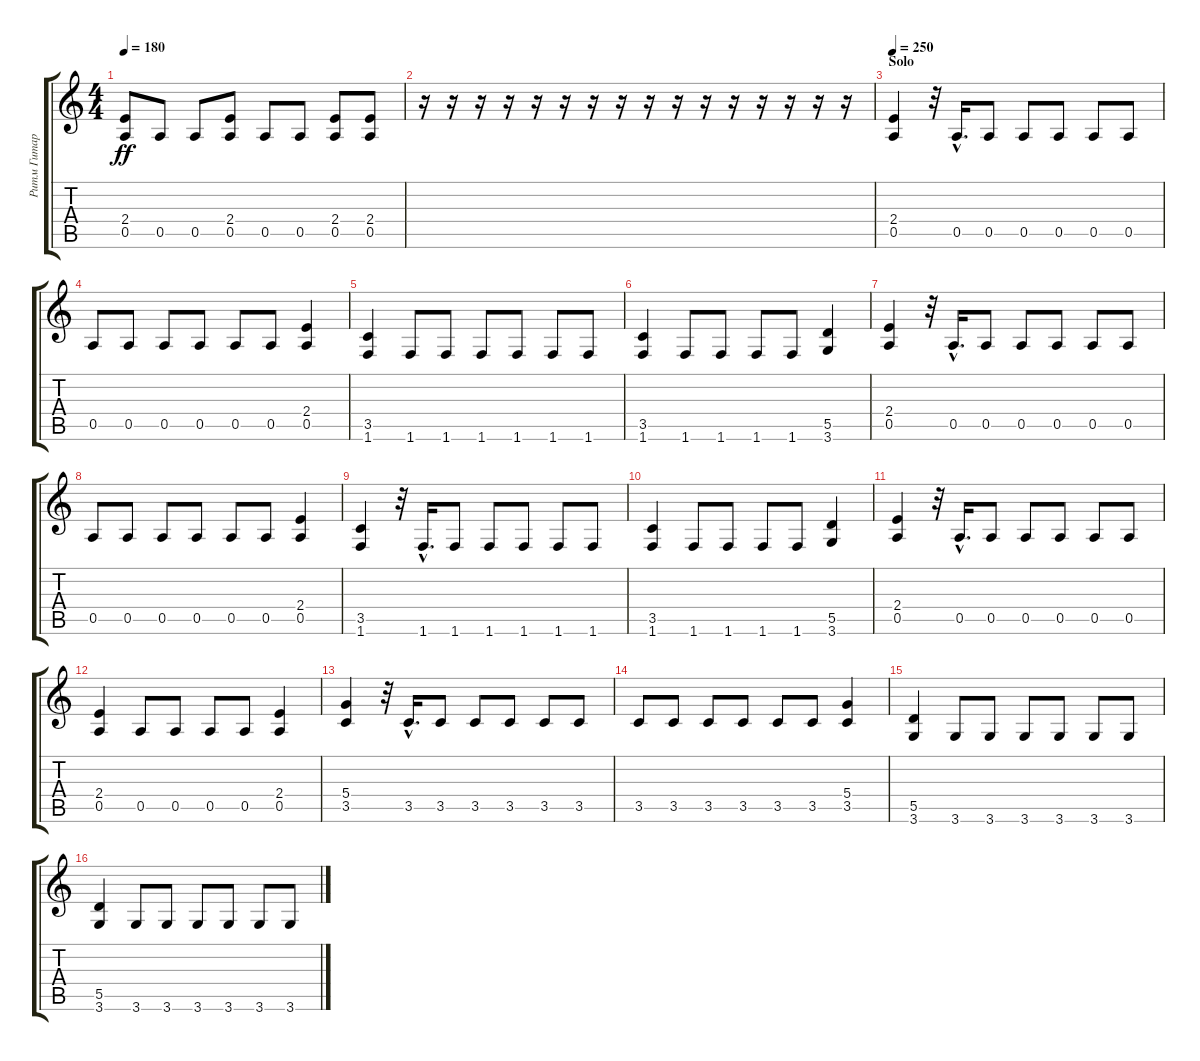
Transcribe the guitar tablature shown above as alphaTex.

\track ("Ритм Гитара" "Ритм Гитар") {instrument distortionguitar}
\staff {score tabs}
\tuning (E4 B3 G3 D3 A2 E2) {hide}
\ts (4 4)
\tempo 180
\clef g2
\ks c
(2.4 0.5).8{dy ff} 0.5.8 0.5.8 (2.4 0.5).8 0.5.8 0.5.8 (2.4 0.5).8 (2.4 0.5).8 |
r.16 r.16 r.16 r.16 r.16 r.16 r.16 r.16 r.16 r.16 r.16 r.16 r.16 r.16 r.16 r.16 |
\section ("" "Solo")
\tempo 250
(2.4 0.5).4 r.32 0.5{hac}.16{d} 0.5.8 0.5.8 0.5.8 0.5.8 0.5.8 |
0.5.8 0.5.8 0.5.8 0.5.8 0.5.8 0.5.8 (2.4 0.5).4 |
(3.5 1.6).4 1.6.8 1.6.8 1.6.8 1.6.8 1.6.8 1.6.8 |
(3.5 1.6).4 1.6.8 1.6.8 1.6.8 1.6.8 (5.5 3.6).4 |
(2.4 0.5).4 r.32 0.5{hac}.16{d} 0.5.8 0.5.8 0.5.8 0.5.8 0.5.8 |
0.5.8 0.5.8 0.5.8 0.5.8 0.5.8 0.5.8 (2.4 0.5).4 |
(3.5 1.6).4 r.32 1.6{hac}.16{d} 1.6.8 1.6.8 1.6.8 1.6.8 1.6.8 |
(3.5 1.6).4 1.6.8 1.6.8 1.6.8 1.6.8 (5.5 3.6).4 |
(2.4 0.5).4 r.32 0.5{hac}.16{d} 0.5.8 0.5.8 0.5.8 0.5.8 0.5.8 |
(2.4 0.5).4 0.5.8 0.5.8 0.5.8 0.5.8 (2.4 0.5).4 |
(5.4 3.5).4 r.32 3.5{hac}.16{d} 3.5.8 3.5.8 3.5.8 3.5.8 3.5.8 |
3.5.8 3.5.8 3.5.8 3.5.8 3.5.8 3.5.8 (5.4 3.5).4 |
(5.5 3.6).4 3.6.8 3.6.8 3.6.8 3.6.8 3.6.8 3.6.8 |
(5.5 3.6).4 3.6.8 3.6.8 3.6.8 3.6.8 3.6.8 3.6.8
